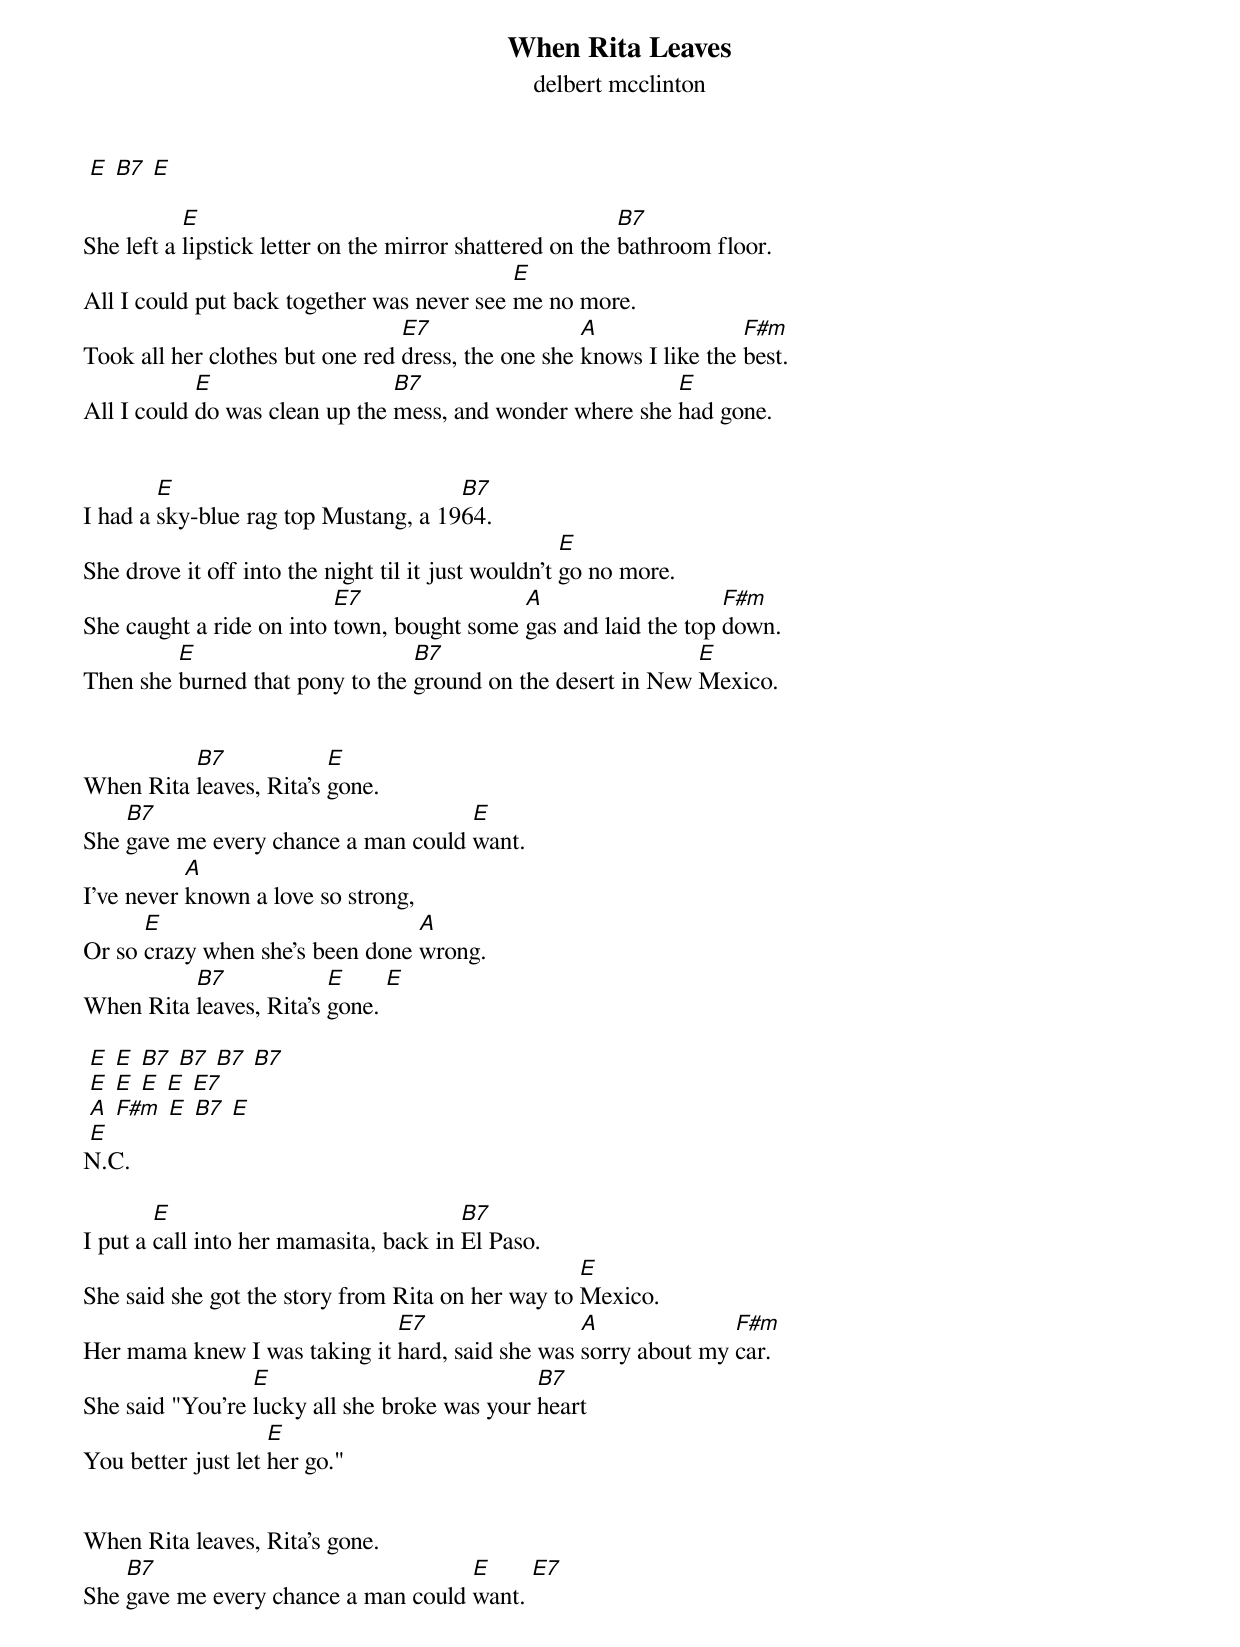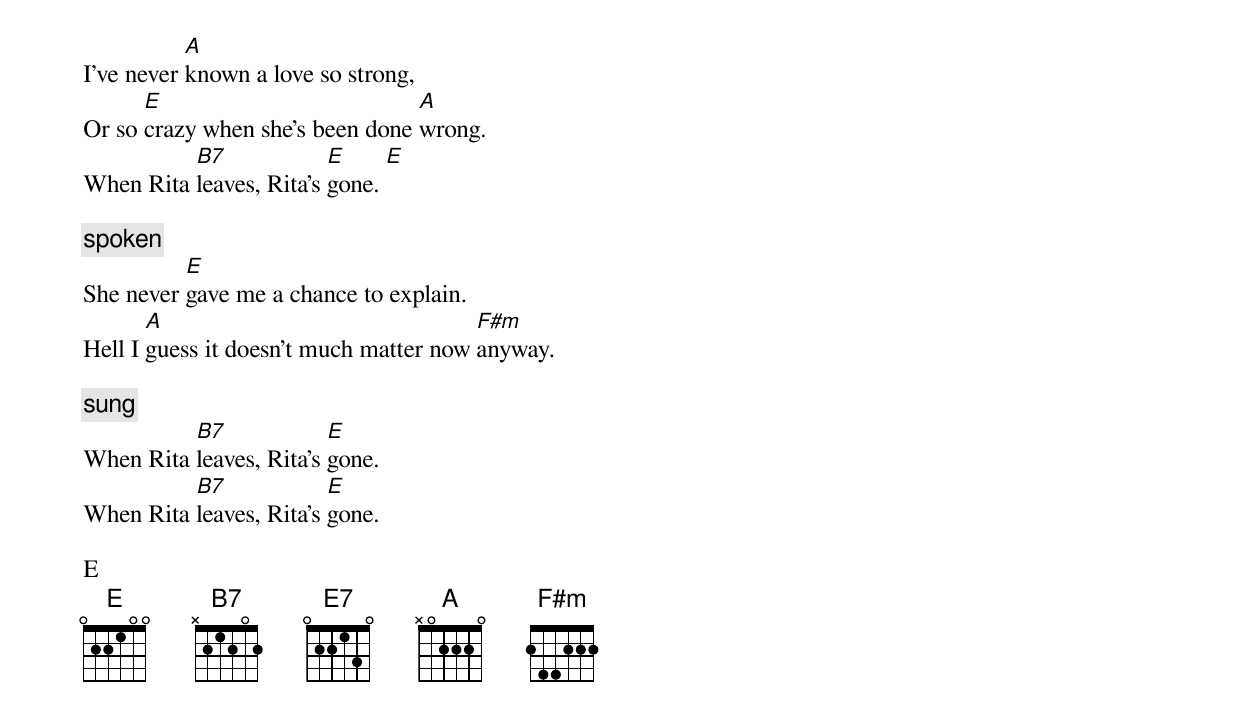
{title: When Rita Leaves}
{subtitle: delbert mcclinton}


 [E] [B7] [E]

She left a [E]lipstick letter on the mirror shattered on the [B7]bathroom floor.
All I could put back together was never see [E]me no more.
Took all her clothes but one red [E7]dress, the one she [A]knows I like the [F#m]best.
All I could [E]do was clean up the [B7]mess, and wonder where she [E]had gone.


I had a [E]sky-blue rag top Mustang, a 19[B7]64.
She drove it off into the night til it just wouldn't [E]go no more.
She caught a ride on into [E7]town, bought some [A]gas and laid the top [F#m]down.
Then she [E]burned that pony to the [B7]ground on the desert in New [E]Mexico.


When Rita [B7]leaves, Rita's [E]gone.
She [B7]gave me every chance a man could [E]want.
I've never [A]known a love so strong,
Or so [E]crazy when she's been done [A]wrong.
When Rita [B7]leaves, Rita's [E]gone. [E]

 [E] [E] [B7] [B7] [B7] [B7]
 [E] [E] [E] [E] [E7]
 [A] [F#m] [E] [B7] [E]
 [E]
N.C.

I put a [E]call into her mamasita, back in [B7]El Paso.
She said she got the story from Rita on her way to [E]Mexico.
Her mama knew I was taking it [E7]hard, said she was [A]sorry about my [F#m]car.
She said "You're [E]lucky all she broke was your [B7]heart
You better just let [E]her go."


When Rita leaves, Rita's gone.
She [B7]gave me every chance a man could [E]want. [E7]
I've never [A]known a love so strong,
Or so [E]crazy when she's been done [A]wrong.
When Rita [B7]leaves, Rita's [E]gone. [E]

{c:spoken}
She never [E]gave me a chance to explain.
Hell I [A]guess it doesn't much matter now [F#m]anyway.

{c:sung}
When Rita [B7]leaves, Rita's [E]gone.
When Rita [B7]leaves, Rita's [E]gone.

E
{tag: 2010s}
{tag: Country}
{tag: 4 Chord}
